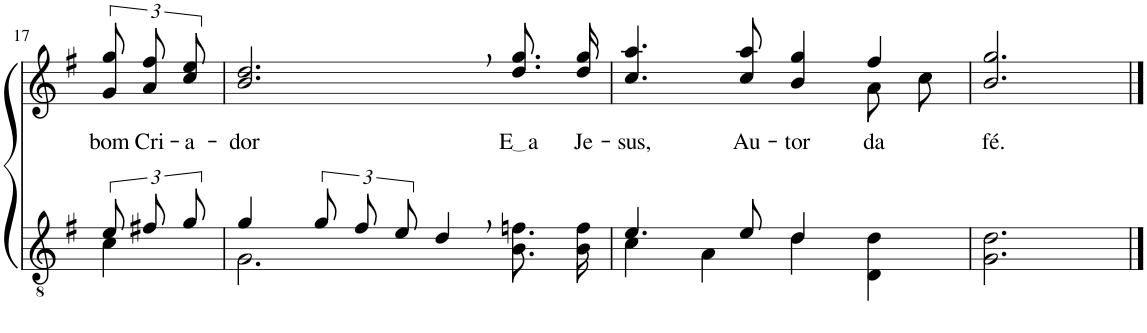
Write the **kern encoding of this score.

**kern	**kern	**text
*part2	*part1	*part1
*staff2	*staff1	*staff1
*I"Parte III e IV	*I"Parte I e II	*
!!LO:PB:g=z
*clefGv2	*clefG2	*
*Trd3c5	*Trd3c5	*
*k[f#]	*k[f#]	*
*M4/4	*M4/4	*
=17	=17	=17
*^	*	*
!	!	!	!LO:LY:b
12e/L	4c\	12g\ 12gg\L	bom
!	!	!	!LO:LY:b
12f#X/	.	12a\ 12ff#\	Cri-
!	!	!	!LO:LY:b
12g/J	.	12cc\ 12ee\J	-a-
=18	=18	=18	=18
!	!	!	!LO:LY:b
4g/	2.G\	2.b/, 2.dd/,	-dor
12g/L	.	.	.
12f#/	.	.	.
12e/J	.	.	.
4d,/	.	.	.
!	!	!	!LO:LY:b
4ryy	8.B\ 8.fn\L	8.dd\ 8.gg\L	E a
!	!	!	!LO:LY:b
.	16B\ 16f\Jk	16dd\ 16gg\Jk	Je-
=19	=19	=19	=19
!	!	!	!LO:LY:b
*	*	*^	*
4.e/	4c\	4.cc/ 4.aa/	2.ryy	-sus,
.	4A\	.	.	.
!	!	!	!	!LO:LY:b
8e/	.	8cc/ 8aa/	.	Au-
!	!	!	!	!LO:LY:b
4d/	4d\	4b/ 4gg/	.	-tor
!	!	!	!	!LO:LY:b
4ryy	4D\ 4d\	4ff#/	8a\L	da
.	.	.	8cc\J	.
*v	*v	*	*	*
=20	=20	=20	=20
!	!	!	!LO:LY:b
*	*v	*v	*
2.G\ 2.d\	2.b/ 2.gg/	fé.
==	==	==
*-	*-	*-
